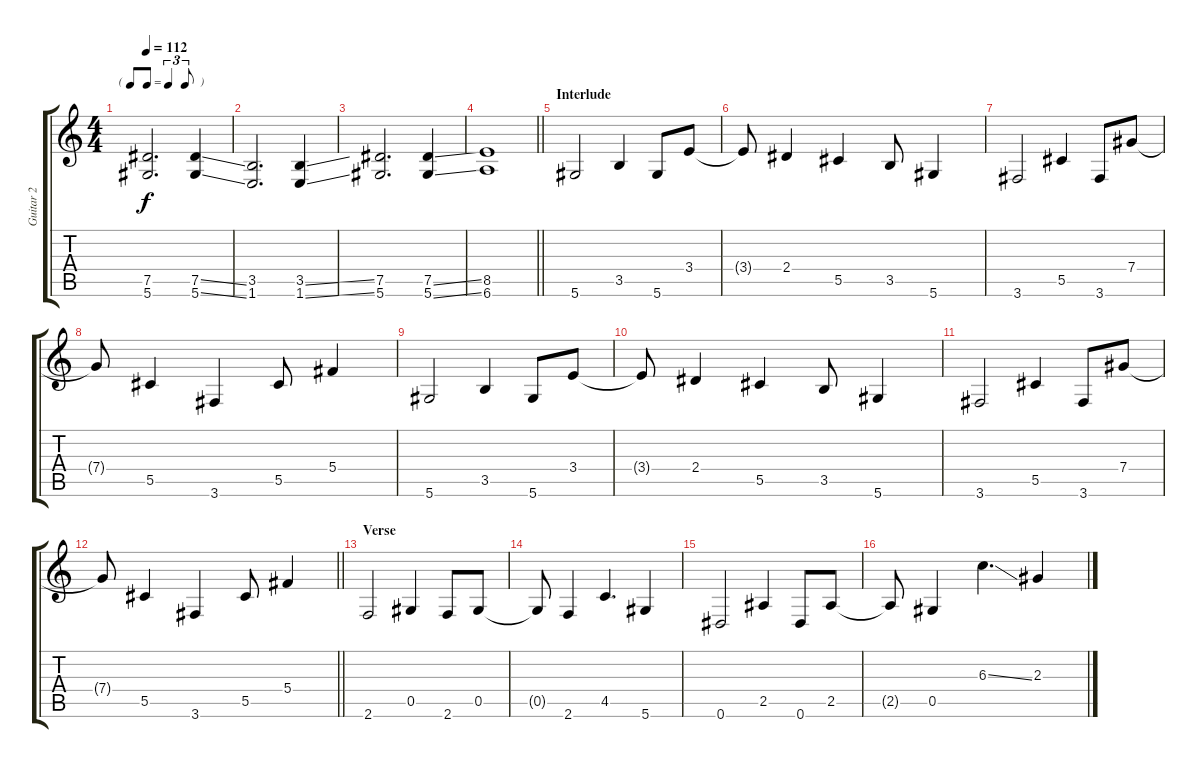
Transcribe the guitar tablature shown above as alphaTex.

\track ("Guitar 2" "Guitar 2") {instrument electricguitarclean}
\staff {score tabs}
\tuning (Eb4 Bb3 Gb3 Db3 Ab2 Eb2) {hide}
\ts (4 4)
\tf triplet8th
\tempo 112
\clef g2
\ks c
(7.5 5.6).2{d dy f} (7.5{ss} 5.6{ss}).4 |
(3.5 1.6).2{d} (3.5{ss} 1.6{ss}).4 |
(7.5 5.6).2{d} (7.5{ss} 5.6{ss}).4 |
\barLineRight lightlight
(8.5 6.6).1 |
\section ("" "Interlude")
5.6.2 3.5.4 5.6.8 3.4.8 |
3.4{t}.8 2.4.4 5.5.4 3.5.8 5.6.4 |
3.6.2 5.5.4 3.6.8 7.4.8 |
7.4{t}.8 5.5.4 3.6.4 5.5.8 5.4.4 |
5.6.2 3.5.4 5.6.8 3.4.8 |
3.4{t}.8 2.4.4 5.5.4 3.5.8 5.6.4 |
3.6.2 5.5.4 3.6.8 7.4.8 |
\barLineRight lightlight
7.4{t}.8 5.5.4 3.6.4 5.5.8 5.4.4 |
\section ("" "Verse")
2.6.2 0.5.4 2.6.8 0.5.8 |
0.5{t}.8 2.6.4 4.5.4{d} 5.6.4 |
0.6.2 2.5.4 0.6.8 2.5.8 |
2.5{t}.8 0.5.4 6.3{ss}.4{d} 2.3.4
